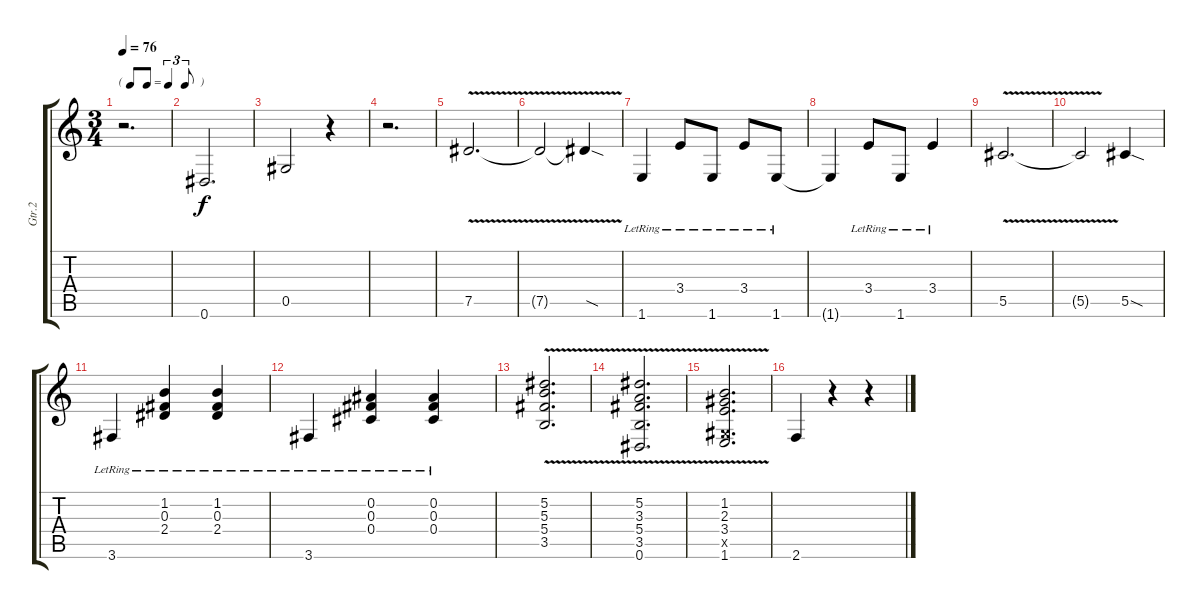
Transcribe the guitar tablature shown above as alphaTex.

\track ("Gtr.2" "Gtr.2") {instrument acousticguitarsteel}
\staff {score tabs}
\tuning (Eb4 Bb3 Gb3 Db3 Ab2 Eb2) {hide}
\ts (3 4)
\tf triplet8th
\tempo 76
\clef g2
\ks c
r.2{d dy f} |
0.6.2{d} |
0.5.2 r.4 |
r.2{d} |
7.5{v}.2{d} |
7.5{v t}.2 7.5{sod t}.4 |
1.6{lr}.4 3.4{lr}.8 1.6{lr}.8 3.4{lr}.8 1.6{lr}.8 |
1.6{t}.4 3.4{lr}.8 1.6{lr}.8 3.4{lr}.4 |
5.5{v}.2{d} |
5.5{t}.2 5.5{sod}.4 |
3.6{lr}.4 (1.2{lr} 0.3{lr} 2.4{lr}).4 (1.2{lr} 0.3{lr} 2.4{lr}).4 |
3.6{lr}.4 (0.2{lr} 0.3{lr} 0.4{lr}).4 (0.2{lr} 0.3{lr} 0.4{lr}).4 |
(5.2{v} 5.3{v} 5.4{v} 3.5{v}).2{d} |
(5.2{v} 3.3{v} 5.4{v} 3.5{v} 0.6{v}).2{d} |
(1.2{v} 2.3{v} 3.4{v} 0.5{x} 1.6{v}).2{d} |
2.6.4 r.4 r.4
